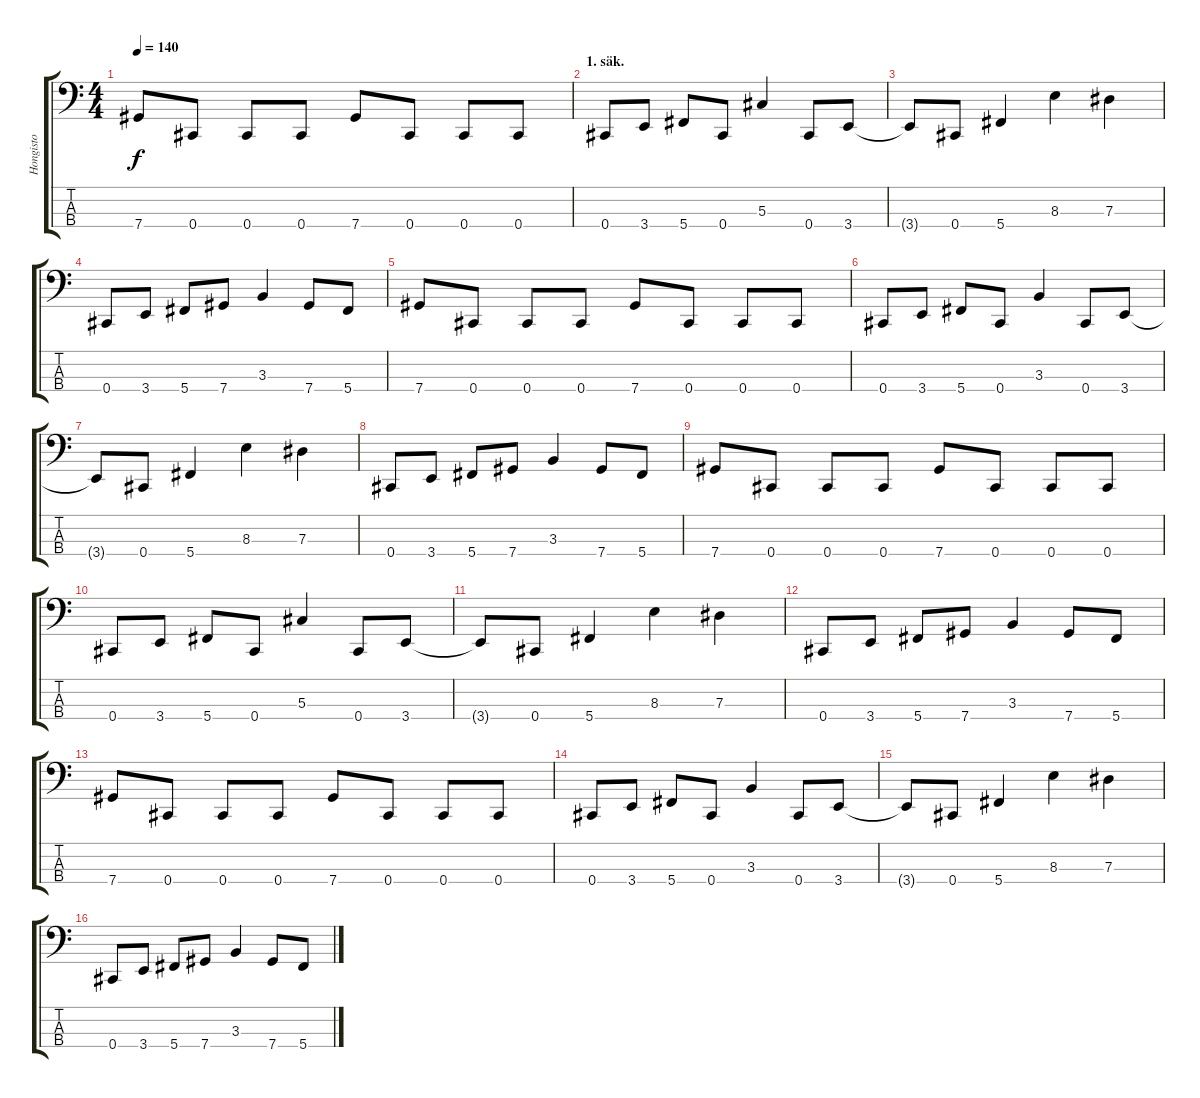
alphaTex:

\track ("Hongisto" "Hongisto") {instrument electricbassfinger}
\staff {score tabs}
\tuning (Gb2 Db2 Ab1 Db1) {hide}
\ts (4 4)
\tempo 140
\clef f4
\ks c
7.4.8{dy f} 0.4.8 0.4.8 0.4.8 7.4.8 0.4.8 0.4.8 0.4.8 |
\section ("" "1. säk.")
0.4.8 3.4.8 5.4.8 0.4.8 5.3.4 0.4.8 3.4.8 |
3.4{t}.8 0.4.8 5.4.4 8.3.4 7.3.4 |
0.4.8 3.4.8 5.4.8 7.4.8 3.3.4 7.4.8 5.4.8 |
7.4.8 0.4.8 0.4.8 0.4.8 7.4.8 0.4.8 0.4.8 0.4.8 |
0.4.8 3.4.8 5.4.8 0.4.8 3.3.4 0.4.8 3.4.8 |
3.4{t}.8 0.4.8 5.4.4 8.3.4 7.3.4 |
0.4.8 3.4.8 5.4.8 7.4.8 3.3.4 7.4.8 5.4.8 |
7.4.8 0.4.8 0.4.8 0.4.8 7.4.8 0.4.8 0.4.8 0.4.8 |
0.4.8 3.4.8 5.4.8 0.4.8 5.3.4 0.4.8 3.4.8 |
3.4{t}.8 0.4.8 5.4.4 8.3.4 7.3.4 |
0.4.8 3.4.8 5.4.8 7.4.8 3.3.4 7.4.8 5.4.8 |
7.4.8 0.4.8 0.4.8 0.4.8 7.4.8 0.4.8 0.4.8 0.4.8 |
0.4.8 3.4.8 5.4.8 0.4.8 3.3.4 0.4.8 3.4.8 |
3.4{t}.8 0.4.8 5.4.4 8.3.4 7.3.4 |
0.4.8 3.4.8 5.4.8 7.4.8 3.3.4 7.4.8 5.4.8
